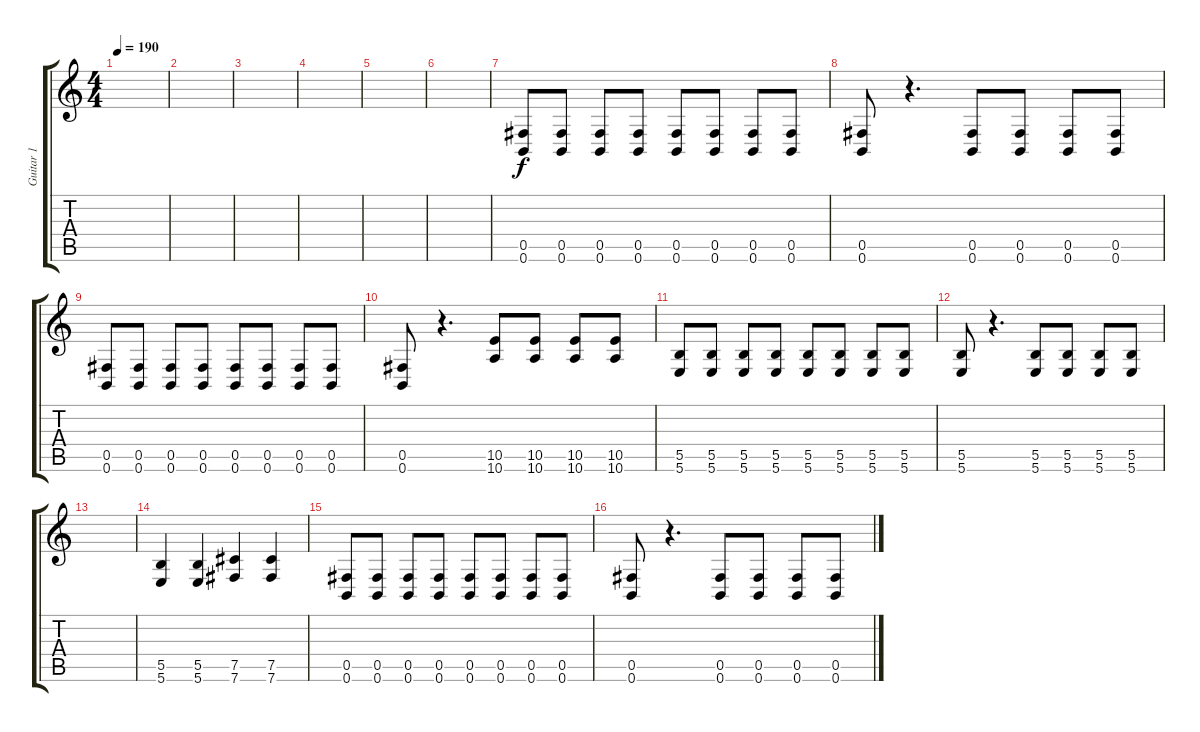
\track ("Guitar 1" "Guitar 1") {instrument distortionguitar}
\staff {score tabs}
\tuning (Db4 Ab3 E3 B2 Gb2 B1) {hide}
\ts (4 4)
\tempo 190
\clef g2
\ks c
|
|
|
|
|
|
(0.5 0.6).8 (0.5 0.6).8 (0.5 0.6).8 (0.5 0.6).8 (0.5 0.6).8 (0.5 0.6).8 (0.5 0.6).8 (0.5 0.6).8 |
(0.5 0.6).8 r.4{d} (0.5 0.6).8 (0.5 0.6).8 (0.5 0.6).8 (0.5 0.6).8 |
(0.5 0.6).8 (0.5 0.6).8 (0.5 0.6).8 (0.5 0.6).8 (0.5 0.6).8 (0.5 0.6).8 (0.5 0.6).8 (0.5 0.6).8 |
(0.5 0.6).8 r.4{d} (10.5 10.6).8 (10.5 10.6).8 (10.5 10.6).8 (10.5 10.6).8 |
(5.5 5.6).8 (5.5 5.6).8 (5.5 5.6).8 (5.5 5.6).8 (5.5 5.6).8 (5.5 5.6).8 (5.5 5.6).8 (5.5 5.6).8 |
(5.5 5.6).8 r.4{d} (5.5 5.6).8 (5.5 5.6).8 (5.5 5.6).8 (5.5 5.6).8 |
|
(5.5 5.6).4 (5.5 5.6).4 (7.5 7.6).4 (7.5 7.6).4 |
(0.5 0.6).8 (0.5 0.6).8 (0.5 0.6).8 (0.5 0.6).8 (0.5 0.6).8 (0.5 0.6).8 (0.5 0.6).8 (0.5 0.6).8 |
(0.5 0.6).8 r.4{d} (0.5 0.6).8 (0.5 0.6).8 (0.5 0.6).8 (0.5 0.6).8
